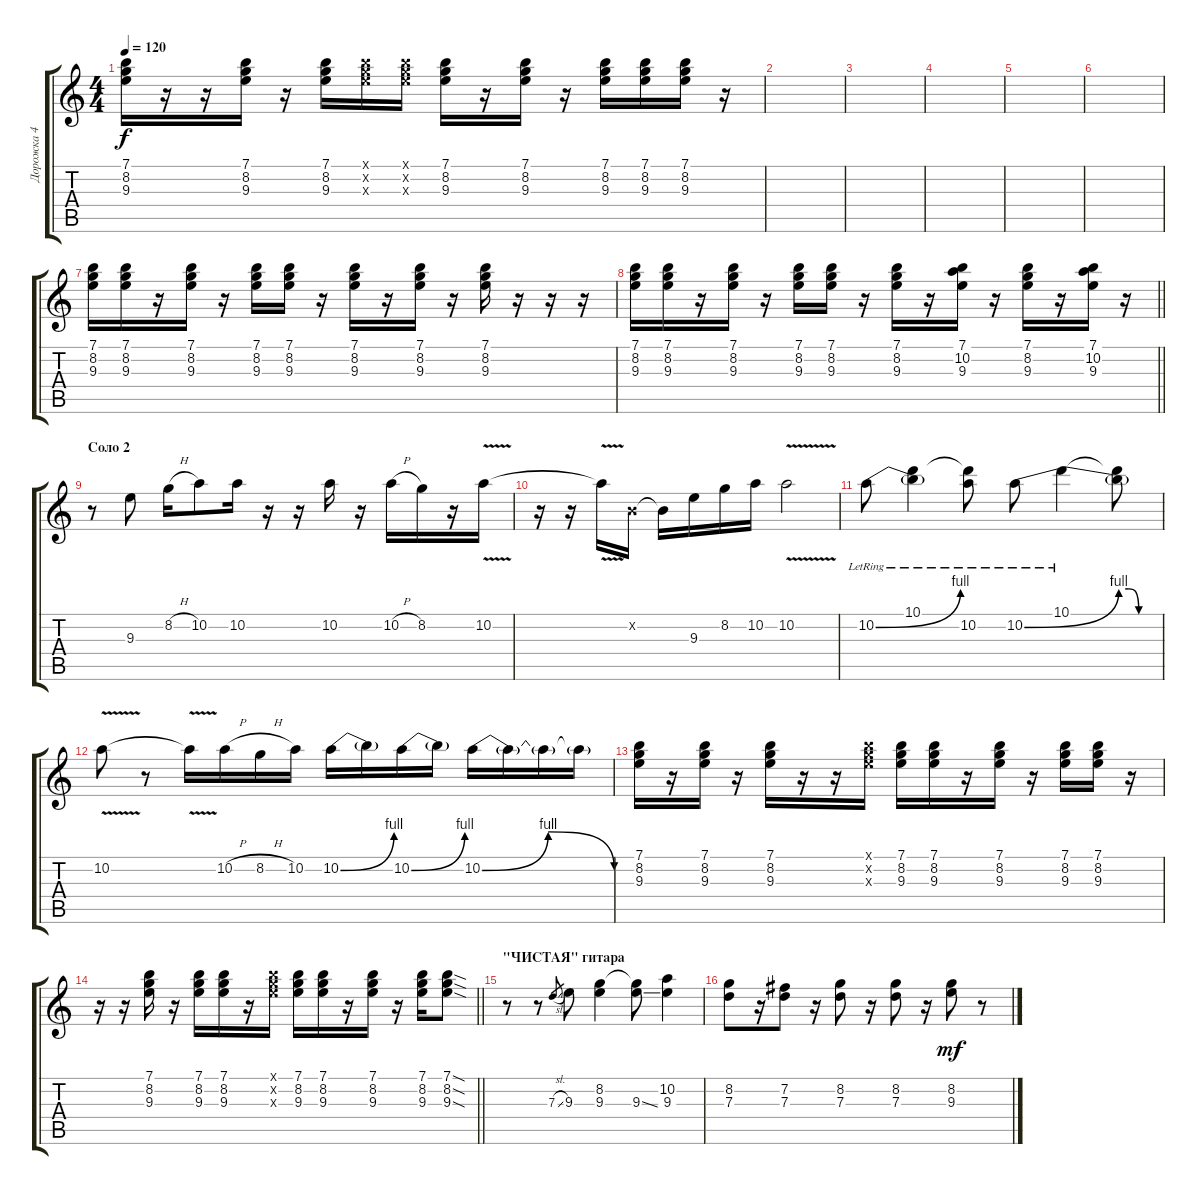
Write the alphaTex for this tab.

\track ("Дорожка 4" "Дорожка 4") {instrument overdrivenguitar}
\staff {score tabs}
\tuning (E4 B3 G3 D3 A2 E2) {hide}
\ts (4 4)
\tempo 120
\clef g2
\ks c
(7.1 8.2 9.3).16{dy f} r.16 r.16 (7.1 8.2 9.3).16 r.16 (7.1 8.2 9.3).16 (7.1{x} 8.2{x} 9.3{x}).16 (7.1{x} 8.2{x} 9.3{x}).16 (7.1 8.2 9.3).16 r.16 (7.1 8.2 9.3).16 r.16 (7.1 8.2 9.3).16 (7.1 8.2 9.3).16 (7.1 8.2 9.3).16 r.16 |
|
|
|
|
|
(7.1 8.2 9.3).16 (7.1 8.2 9.3).16 r.16 (7.1 8.2 9.3).16 r.16 (7.1 8.2 9.3).16 (7.1 8.2 9.3).16 r.16 (7.1 8.2 9.3).16 r.16 (7.1 8.2 9.3).16 r.16 (7.1 8.2 9.3).16 r.16 r.16 r.16 |
\barLineRight lightlight
(7.1 8.2 9.3).16 (7.1 8.2 9.3).16 r.16 (7.1 8.2 9.3).16 r.16 (7.1 8.2 9.3).16 (7.1 8.2 9.3).16 r.16 (7.1 8.2 9.3).16 r.16 (7.1 10.2 9.3).16 r.16 (7.1 8.2 9.3).16 r.16 (7.1 10.2 9.3).16 r.16 |
\section ("" "Соло 2")
r.8 9.3.8 8.2{h}.16 10.2.8 10.2.16 r.16 r.16 10.2.16 r.16 10.2{h}.16 8.2.16 r.16 10.2{v}.16 |
r.16 r.16 10.2{t}.16 0.2{x}.16 0.2{t}.16 9.3.16 8.2.16 10.2.16 10.2{v}.2 |
10.2{be (bend 0 0 60 4) lr}.8 (10.1{lr} 10.2{t}).4 (10.1{t} 10.2{lr}).8 10.2{be (bend 0 0 60 4) lr}.8 10.1{lr}.4 (10.1{t} 10.2{be (custom 0 4 15 4 30 0 60 0) t}).8 |
10.2{v}.8 r.8 10.2{t}.16 10.2{h}.16 8.2{h}.16 10.2.16 10.2{be (bend 0 0 60 4)}.16 10.2{t}.16 10.2{be (bend 0 0 60 4)}.16 10.2{t}.16 10.2{be (bendrelease 0 0 10 4 46 4 60 0)}.16 10.2{t}.16 10.2{t}.16 10.2{t}.16 |
(7.1 8.2 9.3).16 r.16 (7.1 8.2 9.3).16 r.16 (7.1 8.2 9.3).16 r.16 r.16 (7.1{x} 8.2{x} 9.3{x}).16 (7.1 8.2 9.3).16 (7.1 8.2 9.3).16 r.16 (7.1 8.2 9.3).16 r.16 (7.1 8.2 9.3).16 (7.1 8.2 9.3).16 r.16 |
\barLineRight lightlight
r.16 r.16 (7.1 8.2 9.3).16 r.16 (7.1 8.2 9.3).16 (7.1 8.2 9.3).16 r.16 (7.1{x} 8.2{x} 9.3{x}).16 (7.1 8.2 9.3).16 (7.1 8.2 9.3).16 r.16 (7.1 8.2 9.3).16 r.16 (7.1 8.2 9.3).16 (7.1{sod} 8.2{sod} 9.3{sod}).8 |
\section ("" "\"ЧИСТАЯ\" гитара")
r.8{volume 15 instrument electricguitarclean} r.8 7.3{sl}.8{gr} 9.3.8 (8.2 9.3).4 (8.2{t} 9.3{ss}).8 (10.2 9.3).4 |
(8.2 7.3).8 r.16 (7.2 7.3).8 r.16 (8.2 7.3).8 r.16 (8.2 7.3).8 r.16 (8.2 9.3).8{dy mf} r.8
